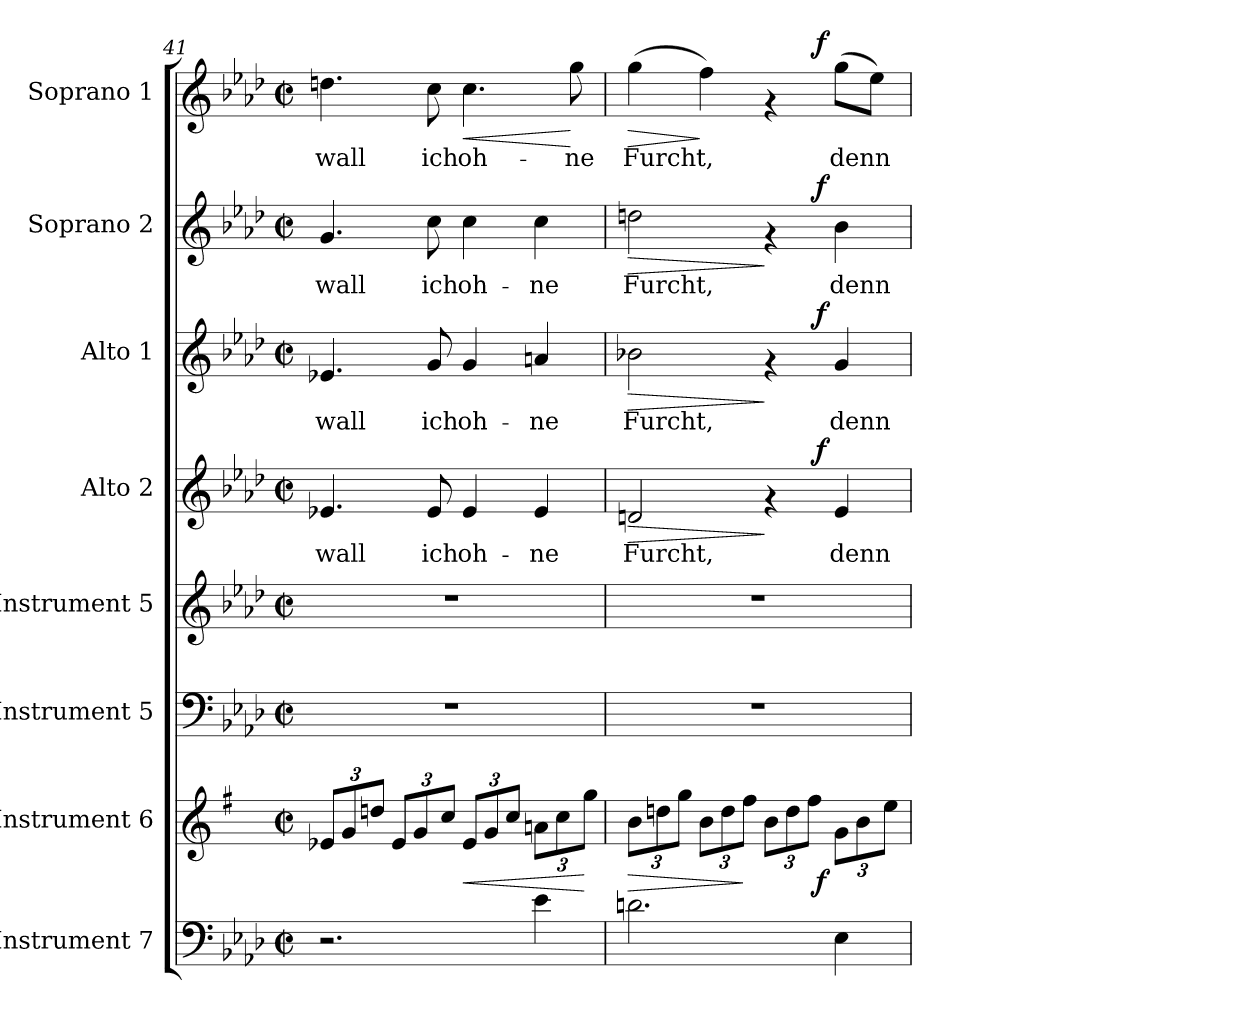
**kern	**kern	**dynam	**kern	**kern	**kern	**text	**dynam	**kern	**text	**dynam	**kern	**text	**dynam	**kern	**text	**dynam
*part8	*part7	*part7	*part6	*part5	*part4	*part4	*part4	*part3	*part3	*part3	*part2	*part2	*part2	*part1	*part1	*part1
*staff8	*staff7	*staff7	*staff6	*staff5	*staff4	*staff4	*staff4	*staff3	*staff3	*staff3	*staff2	*staff2	*staff2	*staff1	*staff1	*staff1
*I"Instrument 7	*I"Instrument 6	*	*I"Instrument 5	*I"Instrument 5	*I"Alto 2	*	*	*I"Alto 1	*	*	*I"Soprano 2	*	*	*I"Soprano 1	*	*
*clefF4	*clefG2	*	*clefF4	*clefG2	*clefG2	*	*	*clefG2	*	*	*clefG2	*	*	*clefG2	*	*
*k[b-e-a-d-]	*k[f#]	*	*k[b-e-a-d-]	*k[b-e-a-d-]	*k[b-e-a-d-]	*	*	*k[b-e-a-d-]	*	*	*k[b-e-a-d-]	*	*	*k[b-e-a-d-]	*	*
*A-:	*G:	*	*A-:	*A-:	*A-:	*	*	*A-:	*	*	*A-:	*	*	*A-:	*	*
*M2/2	*M2/2	*	*M2/2	*M2/2	*M2/2	*	*	*M2/2	*	*	*M2/2	*	*	*M2/2	*	*
*met(c|)	*met(c|)	*	*met(c|)	*met(c|)	*met(c|)	*	*	*met(c|)	*	*	*met(c|)	*	*	*met(c|)	*	*
*	*Xbrackettup	*	*	*	*	*	*	*	*	*	*	*	*	*	*	*
=41	=41	=41	=41	=41	=41	=41	=41	=41	=41	=41	=41	=41	=41	=41	=41	=41
!	!	!	!	!	!	!LO:LY:b:cj	!	!	!LO:LY:b:cj	!	!	!LO:LY:b:cj	!	!	!LO:LY:b:cj	!
2.r	12e-X/L	.	1r	1r	4.e-X/	wall	.	4.e-X/	wall	.	4.g/	wall	.	4.ddn\	wall	.
.	12g/	.	.	.	.	.	.	.	.	.	.	.	.	.	.	.
.	12ddn/J	.	.	.	.	.	.	.	.	.	.	.	.	.	.	.
.	12e-/L	.	.	.	.	.	.	.	.	.	.	.	.	.	.	.
.	12g/	.	.	.	.	.	.	.	.	.	.	.	.	.	.	.
!	!	!	!	!	!	!LO:LY:b:cj	!	!	!LO:LY:b:cj	!	!	!LO:LY:b:cj	!	!	!LO:LY:b:cj	!
.	.	.	.	.	8e-/	ich	.	8g/	ich	.	8cc\	ich	.	8cc\	ich	.
.	12cc/J	.	.	.	.	.	.	.	.	.	.	.	.	.	.	.
!	!	!LO:HP:b	!	!	!	!LO:LY:b:cj	!	!	!LO:LY:b:cj	!	!	!LO:LY:b:cj	!	!	!LO:LY:b:cj	!LO:HP:b
.	12e-/L	<	.	.	4e-/	oh-	.	4g/	oh-	.	4cc\	oh-	.	4.cc\	oh-	<
.	12g/	.	.	.	.	.	.	.	.	.	.	.	.	.	.	.
.	12cc/J	.	.	.	.	.	.	.	.	.	.	.	.	.	.	.
!	!	!	!	!	!	!LO:LY:b:cj	!	!	!LO:LY:b:cj	!	!	!LO:LY:b:cj	!	!	!	!
4e-\	12an\L	.	.	.	4e-/	-ne	.	4an/	-ne	.	4cc\	-ne	.	.	.	.
.	12cc\	.	.	.	.	.	.	.	.	.	.	.	.	.	.	.
!	!	!	!	!	!	!	!	!	!	!	!	!	!	!	!LO:LY:b:cj	!
.	.	.	.	.	.	.	.	.	.	.	.	.	.	8gg\	-ne	[
.	12gg\J	[	.	.	.	.	.	.	.	.	.	.	.	.	.	.
=42	=42	=42	=42	=42	=42	=42	=42	=42	=42	=42	=42	=42	=42	=42	=42	=42
!	!	!LO:HP:b	!	!	!	!LO:LY:b:cj	!LO:HP:b	!	!LO:LY:b:cj	!LO:HP:b	!	!LO:LY:b:cj	!LO:HP:b	!	!LO:LY:b:cj	!LO:HP:b
*	*^	*	*	*	*^	*	*	*^	*	*	*^	*	*	*^	*	*
2.dn\	12b\L	2ryy	>	1r	1r	2dn/	2ryy	Furcht,	>	2b-X\	2ryy	Furcht,	>	2ddn\	2ryy	Furcht,	>	(>4gg\	2ryy	Furcht,	>
.	12ddn\	.	.	.	.	.	.	.	.	.	.	.	.	.	.	.	.	.	.	.	.
.	12gg\J	.	.	.	.	.	.	.	.	.	.	.	.	.	.	.	.	.	.	.	.
!	!	!	!	!	!	!	!	!	!	!	!	!	!	!	!	!	!	!	!	!LO:LY:b:cj	!
.	12b\L	.	.	.	.	.	.	.	.	.	.	.	.	.	.	.	.	4ff\)	.	.	]
.	12dd\	.	.	.	.	.	.	.	.	.	.	.	.	.	.	.	.	.	.	.	.
.	12ff#\J	.	]	.	.	.	.	.	.	.	.	.	.	.	.	.	.	.	.	.	.
.	12b\L	8.ryy	.	.	.	4rf	8.ryy	.	]	4rf	8.ryy	.	]	4rf	8.ryy	.	]	4rf	8.ryy	.	.
.	12dd\	.	.	.	.	.	.	.	.	.	.	.	.	.	.	.	.	.	.	.	.
.	12ff#\J	.	.	.	.	.	.	.	.	.	.	.	.	.	.	.	.	.	.	.	.
!	!	!	!LO:DY:b	!	!	!	!	!	!LO:DY:a	!	!	!	!LO:DY:a	!	!	!	!LO:DY:a	!	!	!	!LO:DY:a
.	.	4ryy	f	.	.	.	4ryy	.	f	.	4ryy	.	f	.	4ryy	.	f	.	4ryy	.	f
!	!	!	!	!	!	!	!	!LO:LY:b:cj	!	!	!	!LO:LY:b:cj	!	!	!	!LO:LY:b:cj	!	!	!	!LO:LY:b:cj	!
4E-\	12g\L	.	.	.	.	4e-/	.	denn	.	4g/	.	denn	.	4b-\	.	denn	.	(>8gg\L	.	denn	.
.	12b\	.	.	.	.	.	.	.	.	.	.	.	.	.	.	.	.	.	.	.	.
!	!	!	!	!	!	!	!	!	!	!	!	!	!	!	!	!	!	!	!	!LO:LY:b:cj	!
.	.	.	.	.	.	.	.	.	.	.	.	.	.	.	.	.	.	8ee-\J)	.	.	.
.	12ee\J	.	.	.	.	.	.	.	.	.	.	.	.	.	.	.	.	.	.	.	.
.	.	16ryy	.	.	.	.	16ryy	.	.	.	16ryy	.	.	.	16ryy	.	.	.	16ryy	.	.
*	*	*	*	*	*	*v	*v	*	*	*	*	*	*	*v	*v	*	*	*v	*v	*	*
*	*v	*v	*	*	*	*	*	*	*v	*v	*	*	*	*	*	*	*	*
=	=	=	=	=	=	=	=	=	=	=	=	=	=	=	=	=
*-	*-	*-	*-	*-	*-	*-	*-	*-	*-	*-	*-	*-	*-	*-	*-	*-
